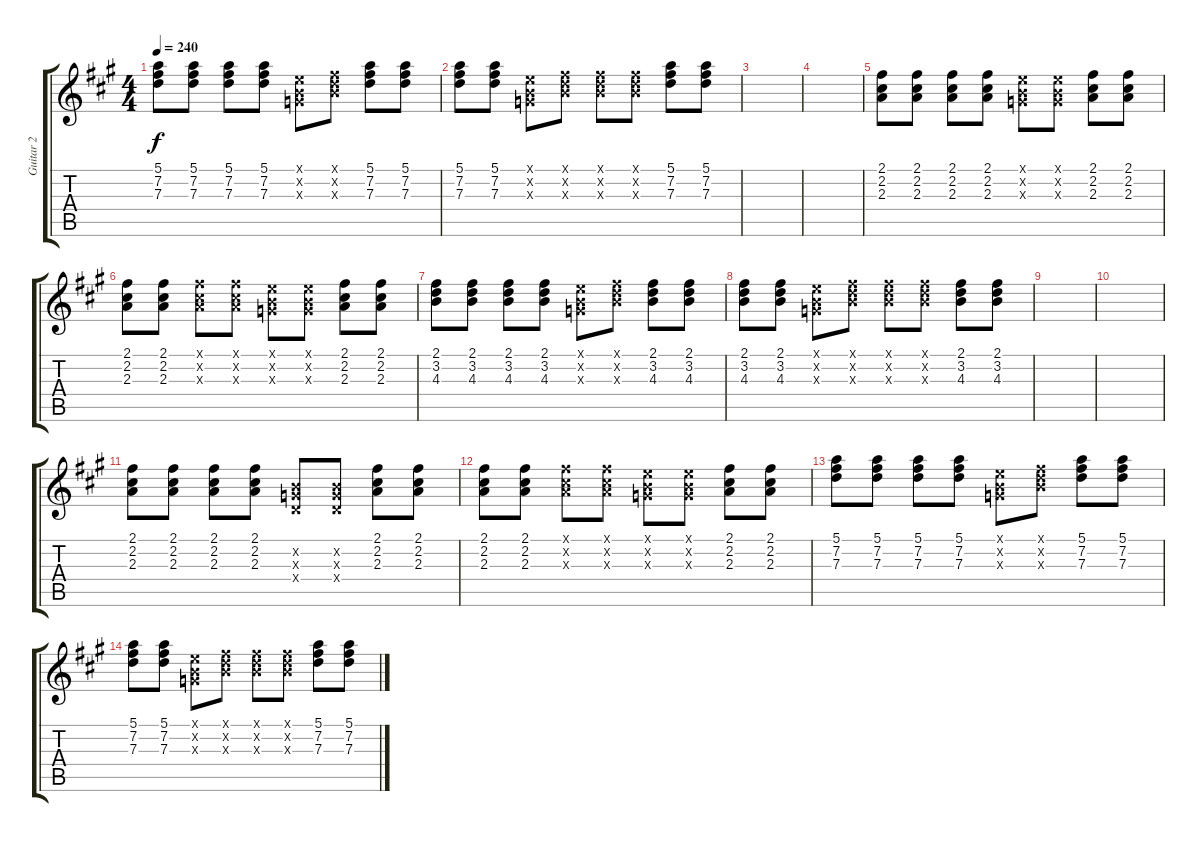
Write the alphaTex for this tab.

\track ("Guitar 2" "Guitar 2") {instrument overdrivenguitar}
\staff {score tabs}
\tuning (E4 B3 G3 D3 A2 E2) {hide}
\ts (4 4)
\tempo 240
\clef g2
\ks a
(5.1 7.2 7.3).8{dy f} (5.1 7.2 7.3).8 (5.1 7.2 7.3).8 (5.1 7.2 7.3).8 (0.1{x} 0.2{x} 0.3{x}).8 (2.1{x} 3.2{x} 4.3{x}).8 (5.1 7.2 7.3).8 (5.1 7.2 7.3).8 |
(5.1 7.2 7.3).8 (5.1 7.2 7.3).8 (0.1{x} 0.2{x} 0.3{x}).8 (2.1{x} 3.2{x} 4.3{x}).8 (2.1{x} 3.2{x} 4.3{x}).8 (2.1{x} 3.2{x} 4.3{x}).8 (5.1 7.2 7.3).8 (5.1 7.2 7.3).8 |
|
|
(2.1 2.2 2.3).8{volume 8} (2.1 2.2 2.3).8 (2.1 2.2 2.3).8 (2.1 2.2 2.3).8 (0.1{x} 0.2{x} 0.3{x}).8 (0.1{x} 0.2{x} 0.3{x}).8 (2.1 2.2 2.3).8 (2.1 2.2 2.3).8 |
(2.1 2.2 2.3).8 (2.1 2.2 2.3).8 (2.1{x} 2.2{x} 2.3{x}).8 (2.1{x} 2.2{x} 2.3{x}).8 (0.1{x} 0.2{x} 0.3{x}).8 (0.1{x} 0.2{x} 0.3{x}).8 (2.1 2.2 2.3).8 (2.1 2.2 2.3).8 |
(2.1 3.2 4.3).8 (2.1 3.2 4.3).8 (2.1 3.2 4.3).8 (2.1 3.2 4.3).8 (0.1{x} 0.2{x} 0.3{x}).8 (2.1{x} 3.2{x} 4.3{x}).8 (2.1 3.2 4.3).8 (2.1 3.2 4.3).8 |
(2.1 3.2 4.3).8 (2.1 3.2 4.3).8 (0.1{x} 0.2{x} 0.3{x}).8 (2.1{x} 3.2{x} 4.3{x}).8 (2.1{x} 3.2{x} 4.3{x}).8 (2.1{x} 3.2{x} 4.3{x}).8 (2.1 3.2 4.3).8 (2.1 3.2 4.3).8 |
|
|
(2.1 2.2 2.3).8{volume 8} (2.1 2.2 2.3).8 (2.1 2.2 2.3).8 (2.1 2.2 2.3).8 (0.2{x} 0.3{x} 0.4{x}).8 (0.2{x} 0.3{x} 0.4{x}).8 (2.1 2.2 2.3).8 (2.1 2.2 2.3).8 |
(2.1 2.2 2.3).8 (2.1 2.2 2.3).8 (2.1{x} 2.2{x} 2.3{x}).8 (2.1{x} 2.2{x} 2.3{x}).8 (0.1{x} 0.2{x} 0.3{x}).8 (0.1{x} 0.2{x} 0.3{x}).8 (2.1 2.2 2.3).8 (2.1 2.2 2.3).8 |
(5.1 7.2 7.3).8 (5.1 7.2 7.3).8 (5.1 7.2 7.3).8 (5.1 7.2 7.3).8 (0.1{x} 0.2{x} 0.3{x}).8 (2.1{x} 3.2{x} 4.3{x}).8 (5.1 7.2 7.3).8 (5.1 7.2 7.3).8 |
(5.1 7.2 7.3).8 (5.1 7.2 7.3).8 (0.1{x} 0.2{x} 0.3{x}).8 (2.1{x} 3.2{x} 4.3{x}).8 (2.1{x} 3.2{x} 4.3{x}).8 (2.1{x} 3.2{x} 4.3{x}).8 (5.1 7.2 7.3).8 (5.1 7.2 7.3).8
